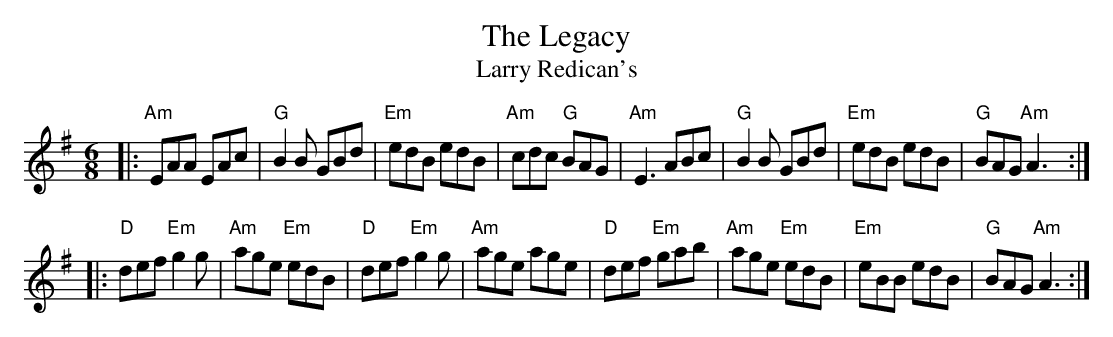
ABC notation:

X:1
T:The Legacy
T:Larry Redican's
M:6/8
L:1/8
K:ADor
|:"Am"EAA    EAc |  "G"B2B     GBd | "Em"edB     edB | "Am"cdc "G"BAG \
| "Am"E3     ABc |  "G"B2B     GBd | "Em"edB     edB |  "G"BAG "Am"A3 :|
|:"D"def "Em"g2g | "Am"age "Em"edB |  "D"def "Em"g2g | "Am"age    age \
| "D"def "Em"gab | "Am"age "Em"edB | "Em"eBB     edB |  "G"BAG "Am"A3 :|
